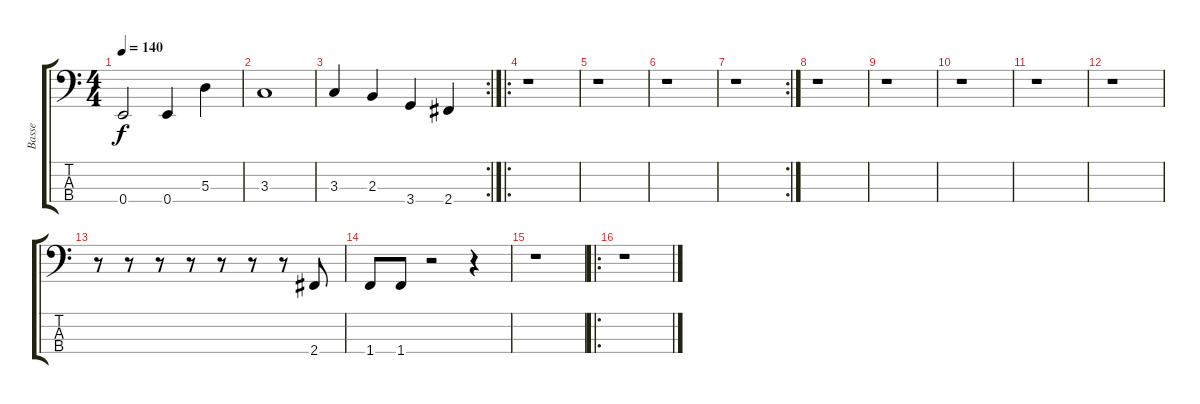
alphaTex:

\track ("Basse" "Basse") {instrument electricbassfinger}
\staff {score tabs}
\tuning (G2 D2 A1 E1) {hide}
\ts (4 4)
\tempo 140
\clef f4
\ks c
0.4.2{dy f} 0.4.4 5.3.4 |
3.3.1 |
\rc 2
3.3.4 2.3.4 3.4.4 2.4.4 |
\ro
r.1 |
r.1 |
r.1 |
\rc 2
r.1 |
r.1 |
r.1 |
r.1 |
r.1 |
r.1 |
r.8 r.8 r.8 r.8 r.8 r.8 r.8 2.4.8 |
1.4.8 1.4.8 r.2 r.4 |
r.1 |
\ro
r.1
